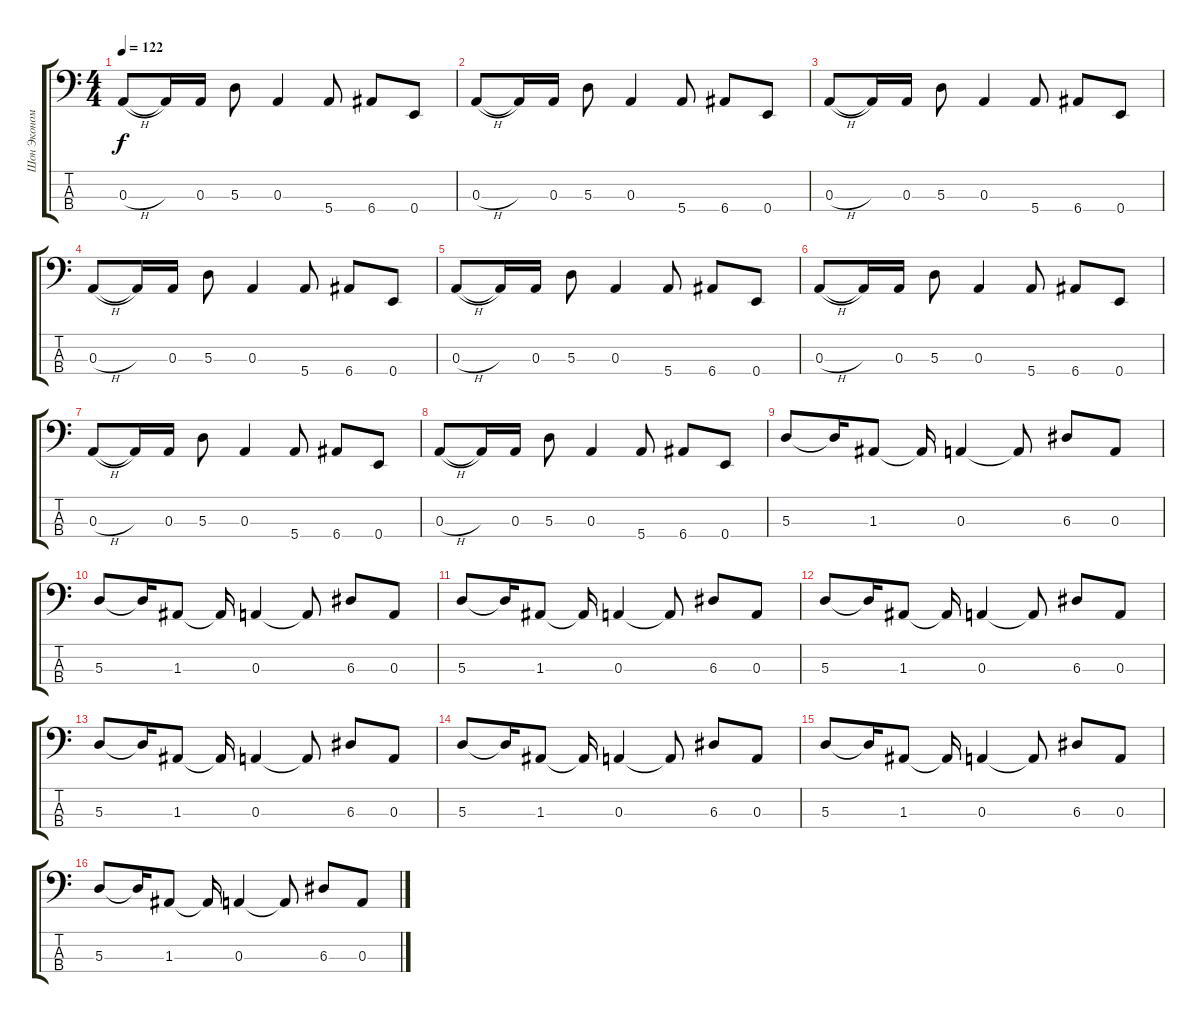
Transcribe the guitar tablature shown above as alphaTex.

\track ("Шон Экономаки" "Шон Эконом") {instrument electricbasspick}
\staff {score tabs}
\tuning (G2 D2 A1 E1) {hide}
\ts (4 4)
\tempo 122
\clef f4
\ks c
0.3{h}.8{dy f} 0.3{t}.16 0.3.16 5.3.8 0.3.4 5.4.8 6.4.8 0.4.8 |
0.3{h}.8 0.3{t}.16 0.3.16 5.3.8 0.3.4 5.4.8 6.4.8 0.4.8 |
0.3{h}.8 0.3{t}.16 0.3.16 5.3.8 0.3.4 5.4.8 6.4.8 0.4.8 |
0.3{h}.8 0.3{t}.16 0.3.16 5.3.8 0.3.4 5.4.8 6.4.8 0.4.8 |
0.3{h}.8 0.3{t}.16 0.3.16 5.3.8 0.3.4 5.4.8 6.4.8 0.4.8 |
0.3{h}.8 0.3{t}.16 0.3.16 5.3.8 0.3.4 5.4.8 6.4.8 0.4.8 |
0.3{h}.8 0.3{t}.16 0.3.16 5.3.8 0.3.4 5.4.8 6.4.8 0.4.8 |
0.3{h}.8 0.3{t}.16 0.3.16 5.3.8 0.3.4 5.4.8 6.4.8 0.4.8 |
5.3.8 5.3{t}.16 1.3.8 1.3{t}.16 0.3.4 0.3{t}.8 6.3.8 0.3.8 |
5.3.8 5.3{t}.16 1.3.8 1.3{t}.16 0.3.4 0.3{t}.8 6.3.8 0.3.8 |
5.3.8 5.3{t}.16 1.3.8 1.3{t}.16 0.3.4 0.3{t}.8 6.3.8 0.3.8 |
5.3.8 5.3{t}.16 1.3.8 1.3{t}.16 0.3.4 0.3{t}.8 6.3.8 0.3.8 |
5.3.8 5.3{t}.16 1.3.8 1.3{t}.16 0.3.4 0.3{t}.8 6.3.8 0.3.8 |
5.3.8 5.3{t}.16 1.3.8 1.3{t}.16 0.3.4 0.3{t}.8 6.3.8 0.3.8 |
5.3.8 5.3{t}.16 1.3.8 1.3{t}.16 0.3.4 0.3{t}.8 6.3.8 0.3.8 |
5.3.8 5.3{t}.16 1.3.8 1.3{t}.16 0.3.4 0.3{t}.8 6.3.8 0.3.8
